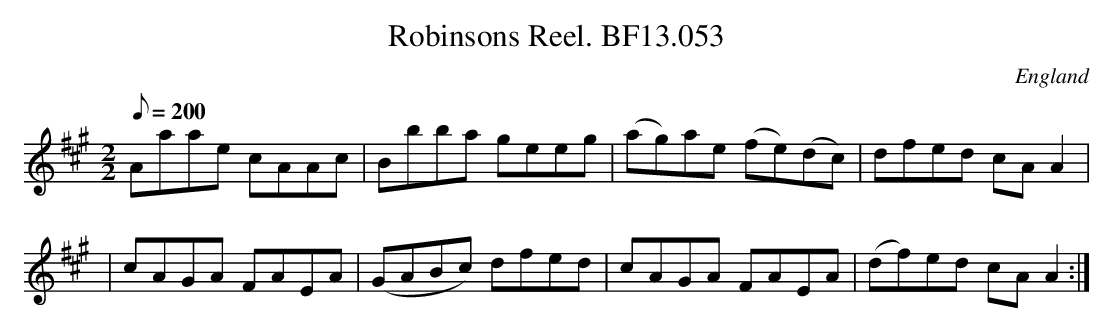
X:1
T:Robinsons Reel. BF13.053
M:2/2
L:1/8
Q:200
O:England
K:A major
Aaae cAAc|Bbba geeg|(ag)ae (fe)(dc)|dfed cA A2|!
|cAGA FAEA|(GABc) dfed|cAGA FAEA|(df)ed  cA A2:|]
